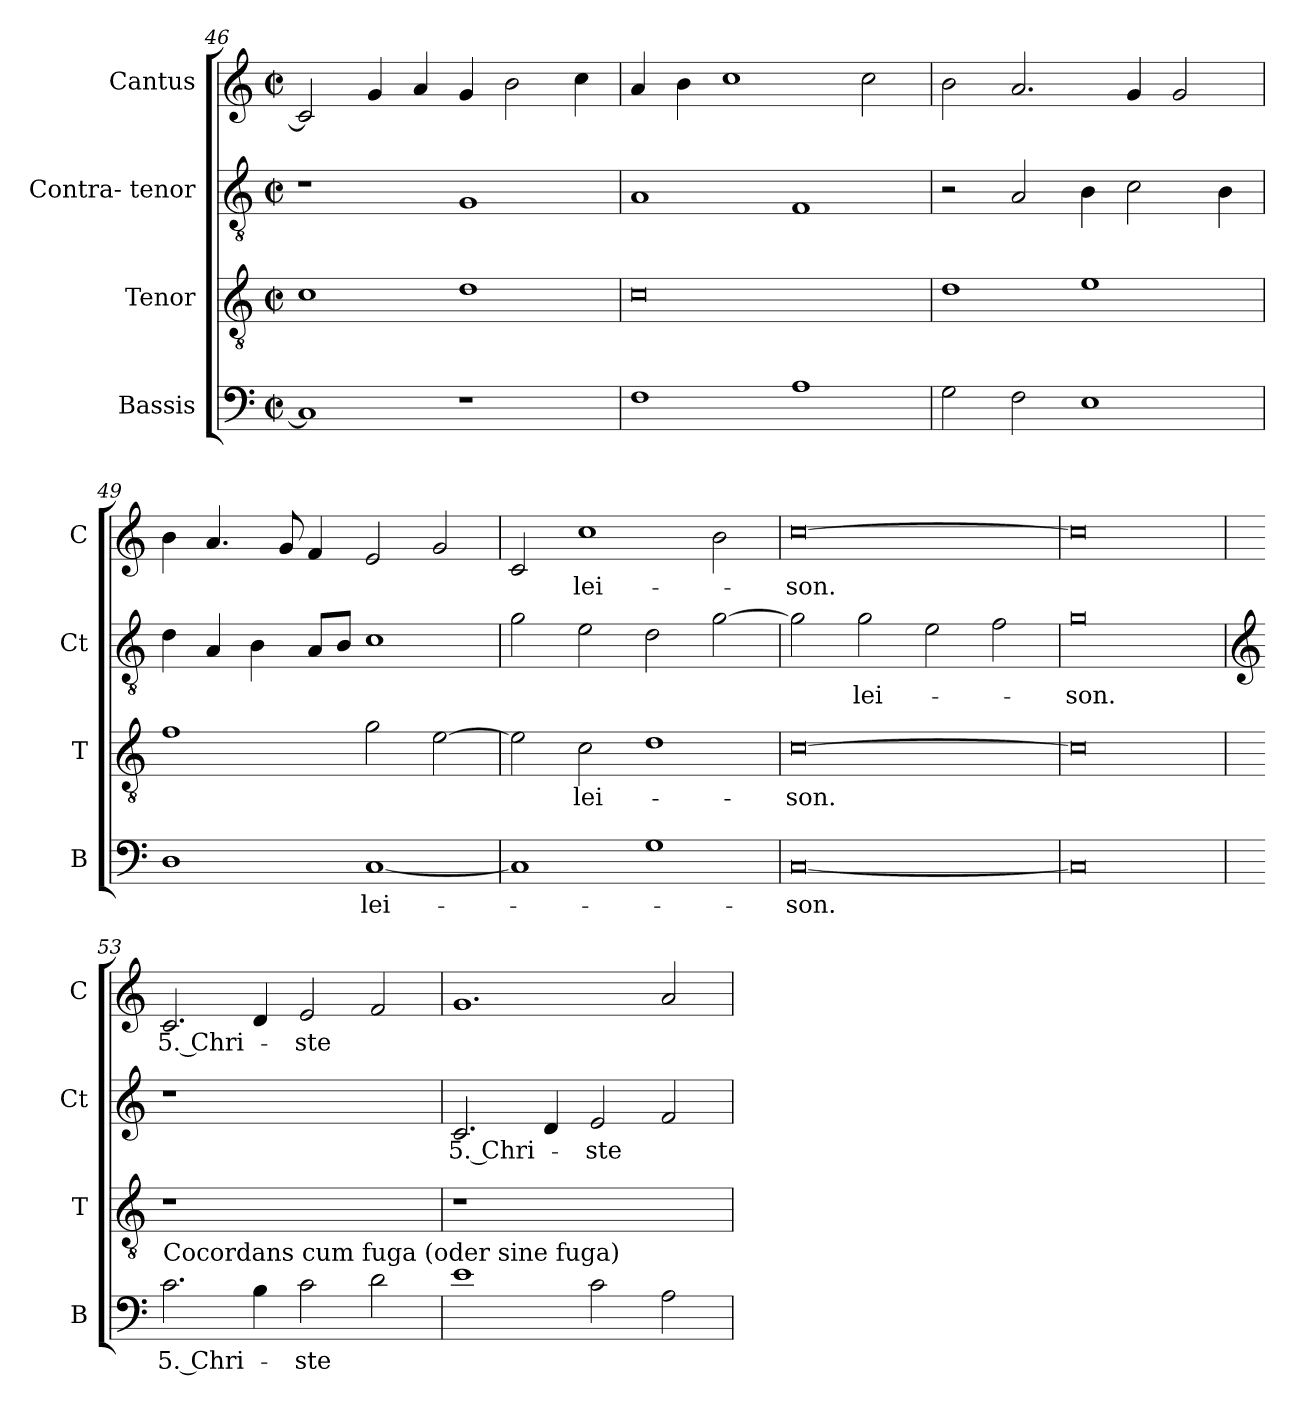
**kern	**text	**kern	**text	**kern	**text	**kern	**text
*part4	*part4	*part3	*part3	*part2	*part2	*part1	*part1
*staff4	*staff4	*staff3	*staff3	*staff2	*staff2	*staff1	*staff1
*I"Bassis	*	*I"Tenor	*	*I"Contra- tenor	*	*I"Cantus	*
*I'B	*	*I'T	*	*I'Ct	*	*I'C	*
*clefF4	*	*clefGv2	*	*clefGv2	*	*clefG2	*
*k[]	*	*k[]	*	*k[]	*	*k[]	*
*C:	*	*C:	*	*C:	*	*C:	*
*M2/2	*	*M2/2	*	*M2/2	*	*M2/2	*
*met(c|)	*	*met(c|)	*	*met(c|)	*	*met(c|)	*
=46	=46	=46	=46	=46	=46	=46	=46
1C]	.	1c	.	1r	.	2c/]	.
.	.	.	.	.	.	4g/	.
.	.	.	.	.	.	4a/	.
1r	.	1d	.	1G	.	4g/	.
.	.	.	.	.	.	2b\	.
.	.	.	.	.	.	4cc\	.
!!LO:PB:g=z
=47	=47	=47	=47	=47	=47	=47	=47
1F	.	0c	.	1A	.	4a/	.
.	.	.	.	.	.	4b\	.
.	.	.	.	.	.	1cc	.
1A	.	.	.	1F	.	.	.
.	.	.	.	.	.	2cc\	.
=48	=48	=48	=48	=48	=48	=48	=48
2G\	.	1d	.	2r	.	2b\	.
2F\	.	.	.	2A/	.	2.a/	.
1E	.	1e	.	4B\	.	.	.
.	.	.	.	2c\	.	4g/	.
.	.	.	.	.	.	2g/	.
.	.	.	.	4B\	.	.	.
=49	=49	=49	=49	=49	=49	=49	=49
1D	.	1f	.	4d\	.	4b\	.
.	.	.	.	4A/	.	4.a/	.
.	.	.	.	4B\	.	.	.
.	.	.	.	.	.	8g/	.
.	.	.	.	8A/L	.	4f/	.
.	.	.	.	8B/J	.	.	.
!	!LO:LY:b	!	!	!	!	!	!
[1C	-lei-	2g\	.	1c	.	2e/	.
.	.	[2e\	.	.	.	2g/	.
=50	=50	=50	=50	=50	=50	=50	=50
1C]	.	2e\]	.	2g\	.	2c/	.
!	!	!	!LO:LY:b	!	!	!	!LO:LY:b
.	.	2c\	-lei-	2e\	.	1cc	-lei-
1G	.	1d	.	2d\	.	.	.
.	.	.	.	[2g\	.	2b\	.
=51	=51	=51	=51	=51	=51	=51	=51
!	!LO:LY:b	!	!LO:LY:b	!	!	!	!LO:LY:b
[0C	-son.	[0c	-son.	2g\]	.	[0cc	-son.
!	!	!	!	!	!LO:LY:b	!	!
.	.	.	.	2g\	-lei-	.	.
.	.	.	.	2e\	.	.	.
.	.	.	.	2f\	.	.	.
=52	=52	=52	=52	=52	=52	=52	=52
!	!	!	!	!	!LO:LY:b	!	!
0C]	.	0c]	.	0g	-son.	0cc]	.
!!LO:LB:g=z
=53!	=53!	=53!	=53!	=53!	=53!	=53!	=53!
*	*	*	*	*clefG2	*	*	*
!LO:TX:a:t=Cocordans cum fuga (oder sine fuga)	!	!	!	!	!	!	!
!	!LO:LY:b	!	!	!	!	!	!LO:LY:b
2.c\	5. Chri-	1r	.	1r	.	2.c/	5. Chri-
4B\	.	.	.	.	.	4d/	.
!	!LO:LY:b	!	!	!	!	!	!LO:LY:b
2c\	-ste	1ryy	.	1ryy	.	2e/	-ste
2d\	.	.	.	.	.	2f/	.
=54	=54	=54	=54	=54	=54	=54	=54
!	!	!	!	!	!LO:LY:b	!	!
1e	.	1r	.	2.c/	5. Chri-	1.g	.
.	.	.	.	4d/	.	.	.
!	!	!	!	!	!LO:LY:b	!	!
2c\	.	1ryy	.	2e/	-ste	.	.
2A\	.	.	.	2f/	.	2a/	.
=	=	=	=	=	=	=	=
*-	*-	*-	*-	*-	*-	*-	*-
